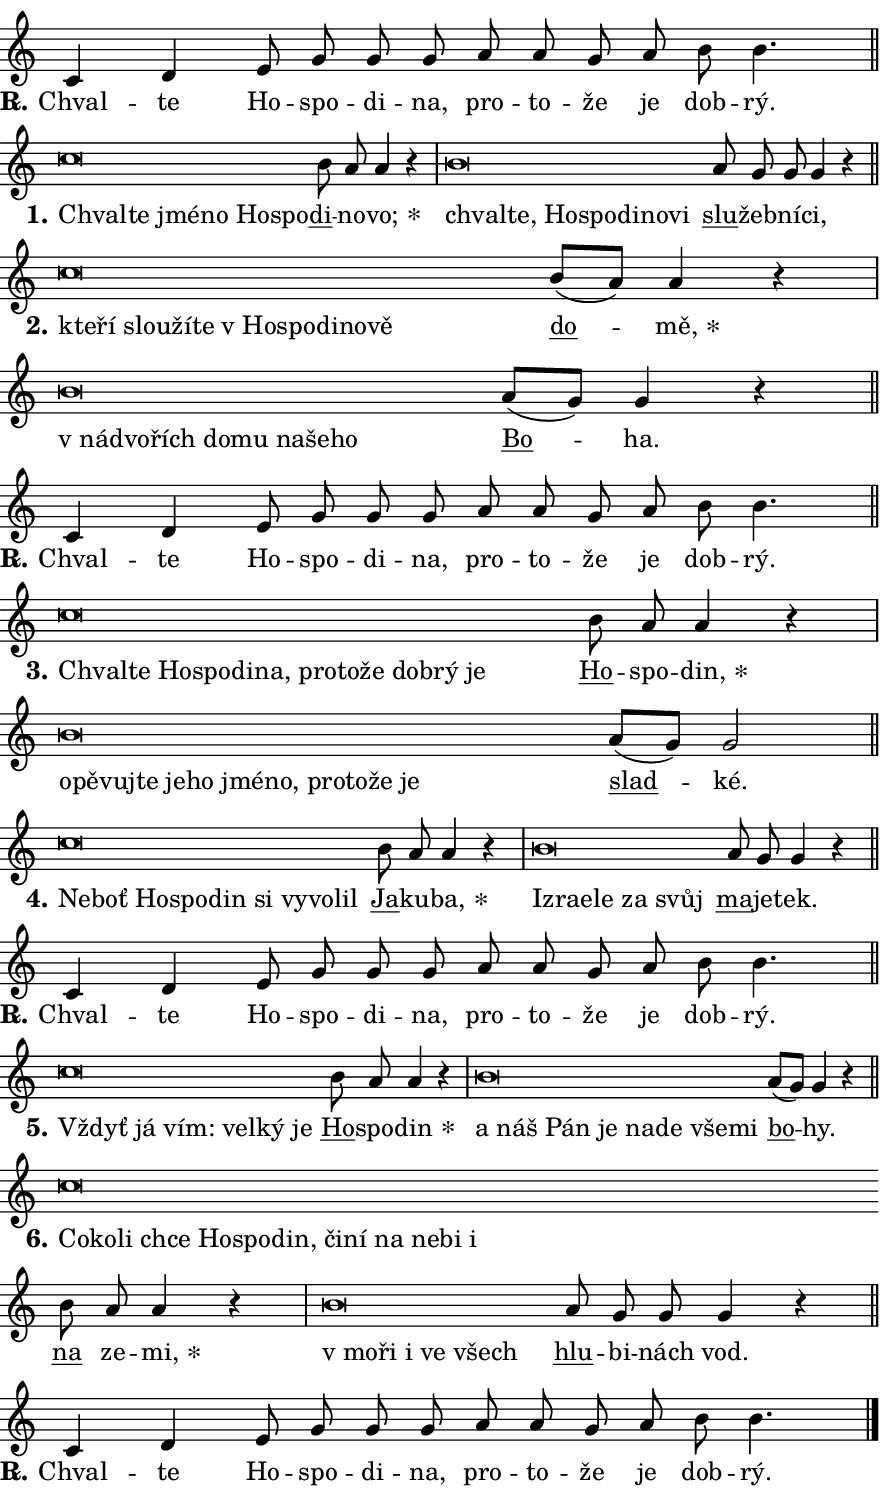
\version "2.24.0"
\header { tagline = "" }
\paper {
  indent = 0\cm
  top-margin = 0\cm
  right-margin = 0.13\cm % to fit lyric hyphens
  bottom-margin = 0\cm
  left-margin = 0\cm
  paper-width = 15\cm
  page-breaking = #ly:one-page-breaking
  system-system-spacing.basic-distance = #11
  score-system-spacing.basic-distance = #11
  ragged-last = ##f
}


%% Author: Thomas Morley
%% https://lists.gnu.org/archive/html/lilypond-user/2020-05/msg00002.html
#(define (line-position grob)
"Returns position of @var[grob} in current system:
   @code{'start}, if at first time-step
   @code{'end}, if at last time-step
   @code{'middle} otherwise
"
  (let* ((col (ly:item-get-column grob))
         (ln (ly:grob-object col 'left-neighbor))
         (rn (ly:grob-object col 'right-neighbor))
         (col-to-check-left (if (ly:grob? ln) ln col))
         (col-to-check-right (if (ly:grob? rn) rn col))
         (break-dir-left
           (and
             (ly:grob-property col-to-check-left 'non-musical #f)
             (ly:item-break-dir col-to-check-left)))
         (break-dir-right
           (and
             (ly:grob-property col-to-check-right 'non-musical #f)
             (ly:item-break-dir col-to-check-right))))
        (cond ((eqv? 1 break-dir-left) 'start)
              ((eqv? -1 break-dir-right) 'end)
              (else 'middle))))

#(define (tranparent-at-line-position vctor)
  (lambda (grob)
  "Relying on @code{line-position} select the relevant enry from @var{vctor}.
Used to determine transparency,"
    (case (line-position grob)
      ((end) (not (vector-ref vctor 0)))
      ((middle) (not (vector-ref vctor 1)))
      ((start) (not (vector-ref vctor 2))))))

noteHeadBreakVisibility =
#(define-music-function (break-visibility)(vector?)
"Makes @code{NoteHead}s transparent relying on @var{break-visibility}"
#{
  \override NoteHead.transparent =
    #(tranparent-at-line-position break-visibility)
#})

#(define delete-ledgers-for-transparent-note-heads
  (lambda (grob)
    "Reads whether a @code{NoteHead} is transparent.
If so this @code{NoteHead} is removed from @code{'note-heads} from
@var{grob}, which is supposed to be @code{LedgerLineSpanner}.
As a result ledgers are not printed for this @code{NoteHead}"
    (let* ((nhds-array (ly:grob-object grob 'note-heads))
           (nhds-list
             (if (ly:grob-array? nhds-array)
                 (ly:grob-array->list nhds-array)
                 '()))
           ;; Relies on the transparent-property being done before
           ;; Staff.LedgerLineSpanner.after-line-breaking is executed.
           ;; This is fragile ...
           (to-keep
             (remove
               (lambda (nhd)
                 (ly:grob-property nhd 'transparent #f))
               nhds-list)))
      ;; TODO find a better method to iterate over grob-arrays, similiar
      ;; to filter/remove etc for lists
      ;; For now rebuilt from scratch
      (set! (ly:grob-object grob 'note-heads)  '())
      (for-each
        (lambda (nhd)
          (ly:pointer-group-interface::add-grob grob 'note-heads nhd))
        to-keep))))

squashNotes = {
  \override NoteHead.X-extent = #'(-0.2 . 0.2)
  \override NoteHead.Y-extent = #'(-0.75 . 0)
  \override NoteHead.stencil =
    #(lambda (grob)
       (let ((pos (ly:grob-property grob 'staff-position)))
         (begin
           (if (< pos -7) (display "ERROR: Lower brevis then expected\n") (display ""))
           (if (<= pos -6) ly:text-interface::print ly:note-head::print))))
}
unSquashNotes = {
  \revert NoteHead.X-extent
  \revert NoteHead.Y-extent
  \revert NoteHead.stencil
}

hideNotes = \noteHeadBreakVisibility #begin-of-line-visible
unHideNotes = \noteHeadBreakVisibility #all-visible

% work-around for resetting accidentals
% https://lilypond.org/doc/v2.23/Documentation/notation/displaying-rhythms#unmetered-music
cadenzaMeasure = {
  \cadenzaOff
  \partial 1024 s1024
  \cadenzaOn
}

#(define-markup-command (accent layout props text) (markup?)
  "Underline accented syllable"
  (interpret-markup layout props
    #{\markup \override #'(offset . 4.3) \underline { #text }#}))

responsum = \markup \concat {
  "R" \hspace #-1.05 \path #0.1 #'((moveto 0 0.07) (lineto 0.9 0.8)) \hspace #0.05 "."
}

spaceSize = #0.6828661417322834 % exact space size for TeX Gyre Schola

\layout {
  \context {
    \Staff
    \remove "Time_signature_engraver"
    \override LedgerLineSpanner.after-line-breaking = #delete-ledgers-for-transparent-note-heads
  }
  \context {
    \Lyrics {
      \override LyricSpace.minimum-distance = \spaceSize
      \override LyricText.font-name = #"TeX Gyre Schola"
      \override LyricText.font-size = 1
      \override StanzaNumber.font-name = #"TeX Gyre Schola Bold"
      \override StanzaNumber.font-size = 1
    }
  }
  \context {
    \Score 
    \override NoteHead.text =
      #(lambda (grob) 
        (let ((pos (ly:grob-property grob 'staff-position)))
          #{\markup {
            \combine
              \halign #-0.55 \raise #(if (= pos -6) 0 0.5) \override #'(thickness . 2) \draw-line #'(3.2 . 0)
              \musicglyph "noteheads.sM1"
          }#}))
  }
}

% magnetic-lyrics.ily
%
%   written by
%     Jean Abou Samra <jean@abou-samra.fr>
%     Werner Lemberg <wl@gnu.org>
%
%   adapted by
%     Jiri Hon <jiri.hon@gmail.com>
%
% Version 2022-Apr-15

% https://www.mail-archive.com/lilypond-user@gnu.org/msg149350.html

#(define (Left_hyphen_pointer_engraver context)
   "Collect syllable-hyphen-syllable occurrences in lyrics and store
them in properties.  This engraver only looks to the left.  For
example, if the lyrics input is @code{foo -- bar}, it does the
following.

@itemize @bullet
@item
Set the @code{text} property of the @code{LyricHyphen} grob between
@q{foo} and @q{bar} to @code{foo}.

@item
Set the @code{left-hyphen} property of the @code{LyricText} grob with
text @q{foo} to the @code{LyricHyphen} grob between @q{foo} and
@q{bar}.
@end itemize

Use this auxiliary engraver in combination with the
@code{lyric-@/text::@/apply-@/magnetic-@/offset!} hook."
   (let ((hyphen #f)
         (text #f))
     (make-engraver
      (acknowledgers
       ((lyric-syllable-interface engraver grob source-engraver)
        (set! text grob)))
      (end-acknowledgers
       ((lyric-hyphen-interface engraver grob source-engraver)
        ;(when (not (grob::has-interface grob 'lyric-space-interface))
          (set! hyphen grob)));)
      ((stop-translation-timestep engraver)
       (when (and text hyphen)
         (ly:grob-set-object! text 'left-hyphen hyphen))
       (set! text #f)
       (set! hyphen #f)))))

#(define (lyric-text::apply-magnetic-offset! grob)
   "If the space between two syllables is less than the value in
property @code{LyricText@/.details@/.squash-threshold}, move the right
syllable to the left so that it gets concatenated with the left
syllable.

Use this function as a hook for
@code{LyricText@/.after-@/line-@/breaking} if the
@code{Left_@/hyphen_@/pointer_@/engraver} is active."
   (let ((hyphen (ly:grob-object grob 'left-hyphen #f)))
     (when hyphen
       (let ((left-text (ly:spanner-bound hyphen LEFT)))
         (when (grob::has-interface left-text 'lyric-syllable-interface)
           (let* ((common (ly:grob-common-refpoint grob left-text X))
                  (this-x-ext (ly:grob-extent grob common X))
                  (left-x-ext
                   (begin
                     ;; Trigger magnetism for left-text.
                     (ly:grob-property left-text 'after-line-breaking)
                     (ly:grob-extent left-text common X)))
                  ;; `delta` is the gap width between two syllables.
                  (delta (- (interval-start this-x-ext)
                            (interval-end left-x-ext)))
                  (details (ly:grob-property grob 'details))
                  (threshold (assoc-get 'squash-threshold details 0.2)))
             (when (< delta threshold)
               (let* (;; We have to manipulate the input text so that
                      ;; ligatures crossing syllable boundaries are not
                      ;; disabled.  For languages based on the Latin
                      ;; script this is essentially a beautification.
                      ;; However, for non-Western scripts it can be a
                      ;; necessity.
                      (lt (ly:grob-property left-text 'text))
                      (rt (ly:grob-property grob 'text))
                      (is-space (grob::has-interface hyphen 'lyric-space-interface))
                      (space (if is-space " " ""))
                      (extra-delta (if is-space spaceSize 0))
                      ;; Append new syllable.
                      (ltrt-space (if (and (string? lt) (string? rt))
                                (string-append lt space rt)
                                (make-concat-markup (list lt space rt))))
                      ;; Right-align `ltrt` to the right side.
                      (ltrt-space-markup (grob-interpret-markup
                               grob
                               (make-translate-markup
                                (cons (interval-length this-x-ext) 0)
                                (make-right-align-markup ltrt-space)))))
                 (begin
                   ;; Don't print `left-text`.
                   (ly:grob-set-property! left-text 'stencil #f)
                   ;; Set text and stencil (which holds all collected
                   ;; syllables so far) and shift it to the left.
                   (ly:grob-set-property! grob 'text ltrt-space)
                   (ly:grob-set-property! grob 'stencil ltrt-space-markup)
                   (ly:grob-translate-axis! grob (- (- delta extra-delta)) X))))))))))


#(define (lyric-hyphen::displace-bounds-first grob)
   ;; Make very sure this callback isn't triggered too early.
   (let ((left (ly:spanner-bound grob LEFT))
         (right (ly:spanner-bound grob RIGHT)))
     (ly:grob-property left 'after-line-breaking)
     (ly:grob-property right 'after-line-breaking)
     (ly:lyric-hyphen::print grob)))

squashThreshold = #0.4

\layout {
  \context {
    \Lyrics
    \consists #Left_hyphen_pointer_engraver
    \override LyricText.after-line-breaking =
      #lyric-text::apply-magnetic-offset!
    \override LyricHyphen.stencil = #lyric-hyphen::displace-bounds-first
    \override LyricText.details.squash-threshold = \squashThreshold
    \override LyricHyphen.minimum-distance = 0
    \override LyricHyphen.minimum-length = \squashThreshold
  }
}

squashText = \override LyricText.details.squash-threshold = 9999
unSquashText = \override LyricText.details.squash-threshold = \squashThreshold

leftText = \override LyricText.self-alignment-X = #LEFT
unLeftText = \revert LyricText.self-alignment-X

starOffset = #(lambda (grob) 
                (let ((x_offset (ly:self-alignment-interface::aligned-on-x-parent grob)))
                  (if (= x_offset 0) 0 (+ x_offset 1.2))))

star = #(define-music-function (syllable)(string?)
"Append star separator at the end of a syllable"
#{
  \once \override LyricText.X-offset = #starOffset
  \lyricmode { \markup {
    #syllable
    \override #'((font-name . "TeX Gyre Schola Bold")) \hspace #0.2 \lower #0.65 \larger "*"
  } }
#})

starAccent = #(define-music-function (syllable)(string?)
"Append star separator at the end of a syllable and make accent"
#{
  \once \override LyricText.X-offset = #starOffset
  \lyricmode { \markup {
    \accent #syllable
    \override #'((font-name . "TeX Gyre Schola Bold")) \hspace #0.2 \lower #0.65 \larger "*"
  } }
#})

breath = #(define-music-function (syllable)(string?)
"Append breathing indicator at the end of a syllable"
#{
  \lyricmode { \markup { #syllable "+" } }
#})

optionalBreath = #(define-music-function (syllable)(string?)
"Append optional breathing indicator at the end of a syllable"
#{
  \lyricmode { \markup { #syllable "(+)" } }
#})


\score {
    <<
        \new Voice = "melody" { \cadenzaOn \key c \major \relative { c'4 d e8 g g g \bar "" a a g a b b4. \cadenzaMeasure \bar "||" \break } }
        \new Lyrics \lyricsto "melody" { \lyricmode { \set stanza = \responsum
Chval -- te Ho -- spo -- di -- na, pro -- to -- že je dob -- rý. } }
    >>
    \layout {}
}

\score {
    <<
        \new Voice = "melody" { \cadenzaOn \key c \major \relative { \squashNotes c''\breve*1/16 \hideNotes \breve*1/16 \bar "" \breve*1/16 \bar "" \breve*1/16 \bar "" \breve*1/16 \breve*1/16 \bar "" \unHideNotes \unSquashNotes \bar "" b8 a a4 r \cadenzaMeasure \bar "|" \squashNotes b\breve*1/16 \hideNotes \breve*1/16 \bar "" \breve*1/16 \bar "" \breve*1/16 \bar "" \breve*1/16 \bar "" \breve*1/16 \breve*1/16 \bar "" \unHideNotes \unSquashNotes \bar "" a8 g g g4 r \cadenzaMeasure \bar "||" \break } }
        \new Lyrics \lyricsto "melody" { \lyricmode { \set stanza = "1."
\leftText Chval -- \squashText te jmé -- no Ho -- spo -- \unLeftText \unSquashText \markup \accent di -- no -- \star vo; \leftText chval -- \squashText te, Ho -- spo -- di -- no -- vi \unLeftText \unSquashText \markup \accent slu -- žeb -- ní -- ci, } }
    >>
    \layout {}
}

\score {
    <<
        \new Voice = "melody" { \cadenzaOn \key c \major \relative { \squashNotes c''\breve*1/16 \hideNotes \breve*1/16 \bar "" \breve*1/16 \bar "" \breve*1/16 \bar "" \breve*1/16 \bar "" \breve*1/16 \bar "" \breve*1/16 \bar "" \breve*1/16 \bar "" \breve*1/16 \breve*1/16 \bar "" \unHideNotes \unSquashNotes \bar "" b8[( a)] a4 r \cadenzaMeasure \bar "|" \squashNotes b\breve*1/16 \hideNotes \breve*1/16 \bar "" \breve*1/16 \bar "" \breve*1/16 \bar "" \breve*1/16 \bar "" \breve*1/16 \bar "" \breve*1/16 \breve*1/16 \bar "" \unHideNotes \unSquashNotes \bar "" a8[( g)] g4 r \cadenzaMeasure \bar "||" \break } }
        \new Lyrics \lyricsto "melody" { \lyricmode { \set stanza = "2."
\leftText kte -- \squashText ří slou -- ží -- te "v Ho" -- spo -- di -- no -- vě \unLeftText \unSquashText \markup \accent do -- \star mě, \leftText "v ná" -- \squashText dvo -- řích do -- mu na -- še -- ho \unLeftText \unSquashText \markup \accent Bo -- ha. } }
    >>
    \layout {}
}

\score {
    <<
        \new Voice = "melody" { \cadenzaOn \key c \major \relative { c'4 d e8 g g g \bar "" a a g a b b4. \cadenzaMeasure \bar "||" \break } }
        \new Lyrics \lyricsto "melody" { \lyricmode { \set stanza = \responsum
Chval -- te Ho -- spo -- di -- na, pro -- to -- že je dob -- rý. } }
    >>
    \layout {}
}

\score {
    <<
        \new Voice = "melody" { \cadenzaOn \key c \major \relative { \squashNotes c''\breve*1/16 \hideNotes \breve*1/16 \bar "" \breve*1/16 \bar "" \breve*1/16 \bar "" \breve*1/16 \bar "" \breve*1/16 \bar "" \breve*1/16 \bar "" \breve*1/16 \bar "" \breve*1/16 \bar "" \breve*1/16 \bar "" \breve*1/16 \breve*1/16 \bar "" \unHideNotes \unSquashNotes \bar "" b8 a a4 r \cadenzaMeasure \bar "|" \squashNotes b\breve*1/16 \hideNotes \breve*1/16 \bar "" \breve*1/16 \bar "" \breve*1/16 \bar "" \breve*1/16 \bar "" \breve*1/16 \bar "" \breve*1/16 \bar "" \breve*1/16 \bar "" \breve*1/16 \bar "" \breve*1/16 \bar "" \breve*1/16 \breve*1/16 \bar "" \unHideNotes \unSquashNotes \bar "" a8[( g)] g2 \cadenzaMeasure \bar "||" \break } }
        \new Lyrics \lyricsto "melody" { \lyricmode { \set stanza = "3."
\leftText Chval -- \squashText te Ho -- spo -- di -- na, pro -- to -- že dob -- rý je \unLeftText \unSquashText \markup \accent Ho -- spo -- \star din, \leftText o -- \squashText pě -- vuj -- te je -- ho jmé -- no, pro -- to -- že je \unLeftText \unSquashText \markup \accent slad -- ké. } }
    >>
    \layout {}
}

\score {
    <<
        \new Voice = "melody" { \cadenzaOn \key c \major \relative { \squashNotes c''\breve*1/16 \hideNotes \breve*1/16 \bar "" \breve*1/16 \bar "" \breve*1/16 \bar "" \breve*1/16 \bar "" \breve*1/16 \bar "" \breve*1/16 \bar "" \breve*1/16 \breve*1/16 \bar "" \unHideNotes \unSquashNotes \bar "" b8 a a4 r \cadenzaMeasure \bar "|" \squashNotes b\breve*1/16 \hideNotes \breve*1/16 \bar "" \breve*1/16 \bar "" \breve*1/16 \bar "" \breve*1/16 \breve*1/16 \bar "" \unHideNotes \unSquashNotes \bar "" a8 g g4 r \cadenzaMeasure \bar "||" \break } }
        \new Lyrics \lyricsto "melody" { \lyricmode { \set stanza = "4."
\leftText Ne -- \squashText boť Ho -- spo -- din si vy -- vo -- lil \unLeftText \unSquashText \markup \accent Ja -- ku -- \star ba, \leftText Iz -- \squashText ra -- e -- le za svůj \unLeftText \unSquashText \markup \accent ma -- je -- tek. } }
    >>
    \layout {}
}

\score {
    <<
        \new Voice = "melody" { \cadenzaOn \key c \major \relative { c'4 d e8 g g g \bar "" a a g a b b4. \cadenzaMeasure \bar "||" \break } }
        \new Lyrics \lyricsto "melody" { \lyricmode { \set stanza = \responsum
Chval -- te Ho -- spo -- di -- na, pro -- to -- že je dob -- rý. } }
    >>
    \layout {}
}

\score {
    <<
        \new Voice = "melody" { \cadenzaOn \key c \major \relative { \squashNotes c''\breve*1/16 \hideNotes \breve*1/16 \bar "" \breve*1/16 \bar "" \breve*1/16 \bar "" \breve*1/16 \breve*1/16 \bar "" \unHideNotes \unSquashNotes \bar "" b8 a a4 r \cadenzaMeasure \bar "|" \squashNotes b\breve*1/16 \hideNotes \breve*1/16 \bar "" \breve*1/16 \bar "" \breve*1/16 \bar "" \breve*1/16 \bar "" \breve*1/16 \bar "" \breve*1/16 \breve*1/16 \bar "" \unHideNotes \unSquashNotes \bar "" a8[( g)] g4 r \cadenzaMeasure \bar "||" \break } }
        \new Lyrics \lyricsto "melody" { \lyricmode { \set stanza = "5."
\leftText Vždyť \squashText já vím: vel -- ký je \unLeftText \unSquashText \markup \accent Ho -- spo -- \star din \leftText a \squashText náš Pán je na -- de vše -- mi \unLeftText \unSquashText \markup \accent bo -- hy. } }
    >>
    \layout {}
}

\score {
    <<
        \new Voice = "melody" { \cadenzaOn \key c \major \relative { \squashNotes c''\breve*1/16 \hideNotes \breve*1/16 \bar "" \breve*1/16 \bar "" \breve*1/16 \bar "" \breve*1/16 \bar "" \breve*1/16 \bar "" \breve*1/16 \bar "" \breve*1/16 \bar "" \breve*1/16 \bar "" \breve*1/16 \bar "" \breve*1/16 \bar "" \breve*1/16 \breve*1/16 \bar "" \unHideNotes \unSquashNotes \bar "" b8 a a4 r \cadenzaMeasure \bar "|" \squashNotes b\breve*1/16 \hideNotes \breve*1/16 \bar "" \breve*1/16 \bar "" \breve*1/16 \breve*1/16 \bar "" \unHideNotes \unSquashNotes \bar "" a8 g g g4 r \cadenzaMeasure \bar "||" \break } }
        \new Lyrics \lyricsto "melody" { \lyricmode { \set stanza = "6."
\leftText Co -- \squashText ko -- li chce Ho -- spo -- din, či -- ní na ne -- bi i \unLeftText \unSquashText \markup \accent na ze -- \star mi, \leftText "v mo" -- \squashText ři i ve všech \unLeftText \unSquashText \markup \accent hlu -- bi -- nách vod. } }
    >>
    \layout {}
}

\score {
    <<
        \new Voice = "melody" { \cadenzaOn \key c \major \relative { c'4 d e8 g g g \bar "" a a g a b b4. \cadenzaMeasure \bar "||" \break } \bar "|." }
        \new Lyrics \lyricsto "melody" { \lyricmode { \set stanza = \responsum
Chval -- te Ho -- spo -- di -- na, pro -- to -- že je dob -- rý. } }
    >>
    \layout {}
}
